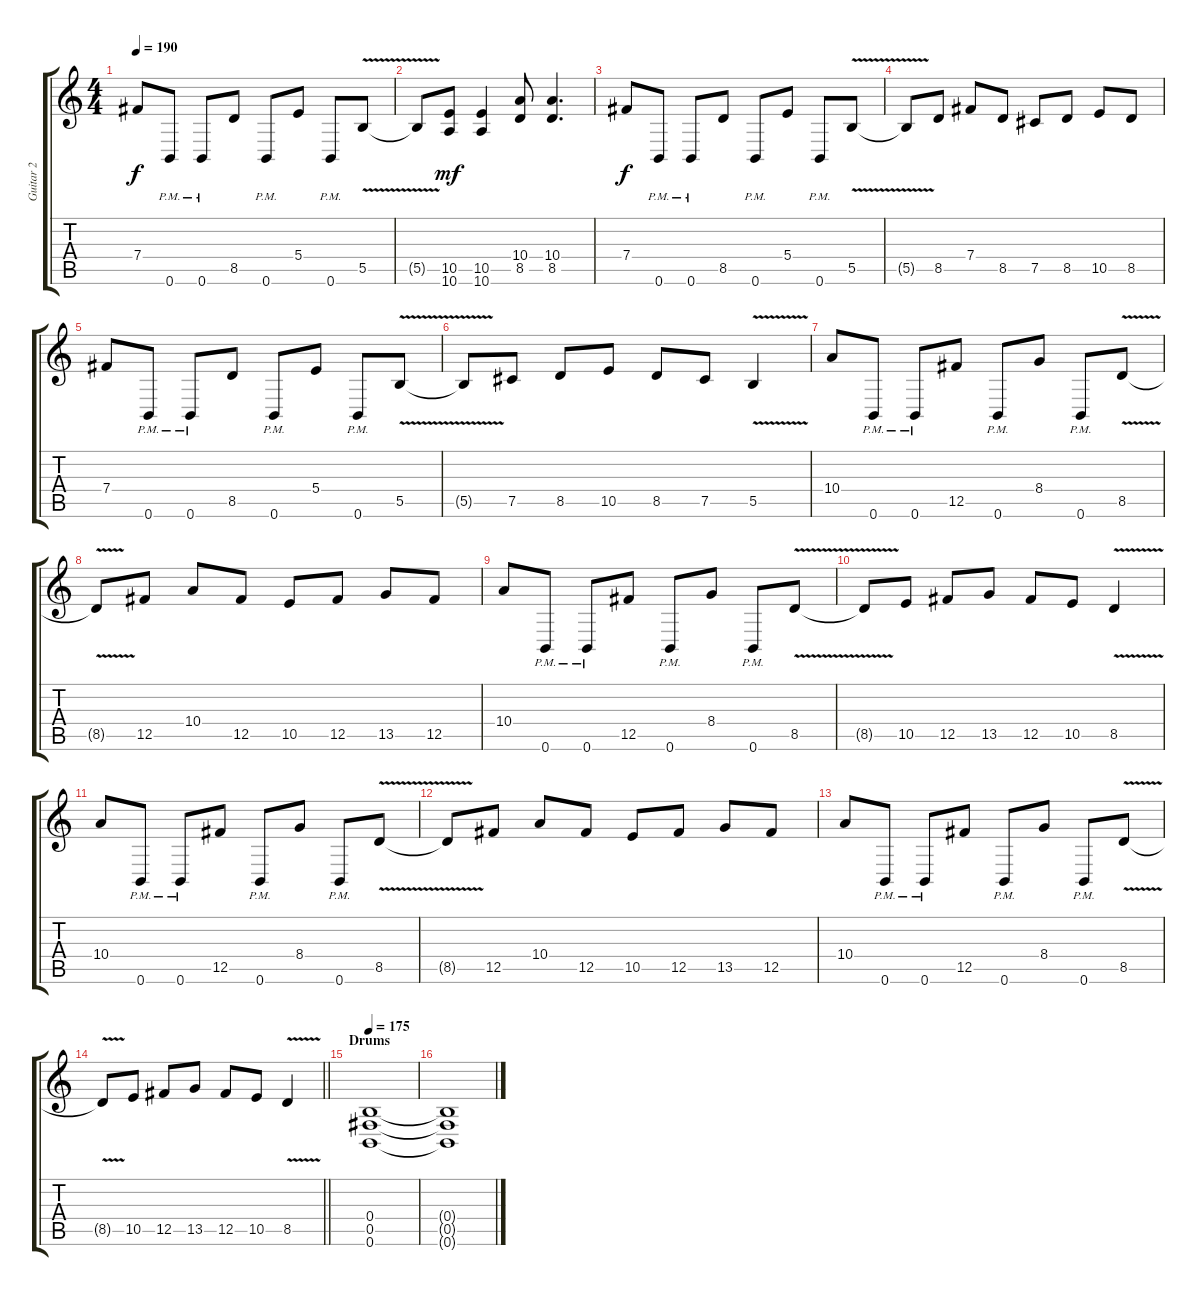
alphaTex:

\track ("Guitar 2" "Guitar 2") {instrument distortionguitar}
\staff {score tabs}
\tuning (Db4 Ab3 E3 B2 Gb2 B1) {hide}
\ts (4 4)
\tempo 190
\clef g2
\ks c
7.4.8{dy f} 0.6{pm}.8 0.6{pm}.8 8.5.8 0.6{pm}.8 5.4.8 0.6{pm}.8 5.5{v}.8 |
5.5{t}.8 (10.5 10.6).8{dy mf} (10.5 10.6).4 (10.4 8.5).8 (10.4 8.5).4{d} |
7.4.8{dy f} 0.6{pm}.8 0.6{pm}.8 8.5.8 0.6{pm}.8 5.4.8 0.6{pm}.8 5.5{v}.8 |
5.5{t}.8 8.5.8 7.4.8 8.5.8 7.5.8 8.5.8 10.5.8 8.5.8 |
7.4.8 0.6{pm}.8 0.6{pm}.8 8.5.8 0.6{pm}.8 5.4.8 0.6{pm}.8 5.5{v}.8 |
5.5{t}.8 7.5.8 8.5.8 10.5.8 8.5.8 7.5.8 5.5{v}.4 |
10.4.8 0.6{pm}.8 0.6{pm}.8 12.5.8 0.6{pm}.8 8.4.8 0.6{pm}.8 8.5{v}.8 |
8.5{t}.8 12.5.8 10.4.8 12.5.8 10.5.8 12.5.8 13.5.8 12.5.8 |
10.4.8 0.6{pm}.8 0.6{pm}.8 12.5.8 0.6{pm}.8 8.4.8 0.6{pm}.8 8.5{v}.8 |
8.5{t}.8 10.5.8 12.5.8 13.5.8 12.5.8 10.5.8 8.5{v}.4 |
10.4.8 0.6{pm}.8 0.6{pm}.8 12.5.8 0.6{pm}.8 8.4.8 0.6{pm}.8 8.5{v}.8 |
8.5{t}.8 12.5.8 10.4.8 12.5.8 10.5.8 12.5.8 13.5.8 12.5.8 |
10.4.8 0.6{pm}.8 0.6{pm}.8 12.5.8 0.6{pm}.8 8.4.8 0.6{pm}.8 8.5{v}.8 |
\barLineRight lightlight
8.5{t}.8 10.5.8 12.5.8 13.5.8 12.5.8 10.5.8 8.5{v}.4 |
\section ("" "Drums")
\tempo 175
(0.4 0.5 0.6).1 |
(0.4{t} 0.5{t} 0.6{t}).1
